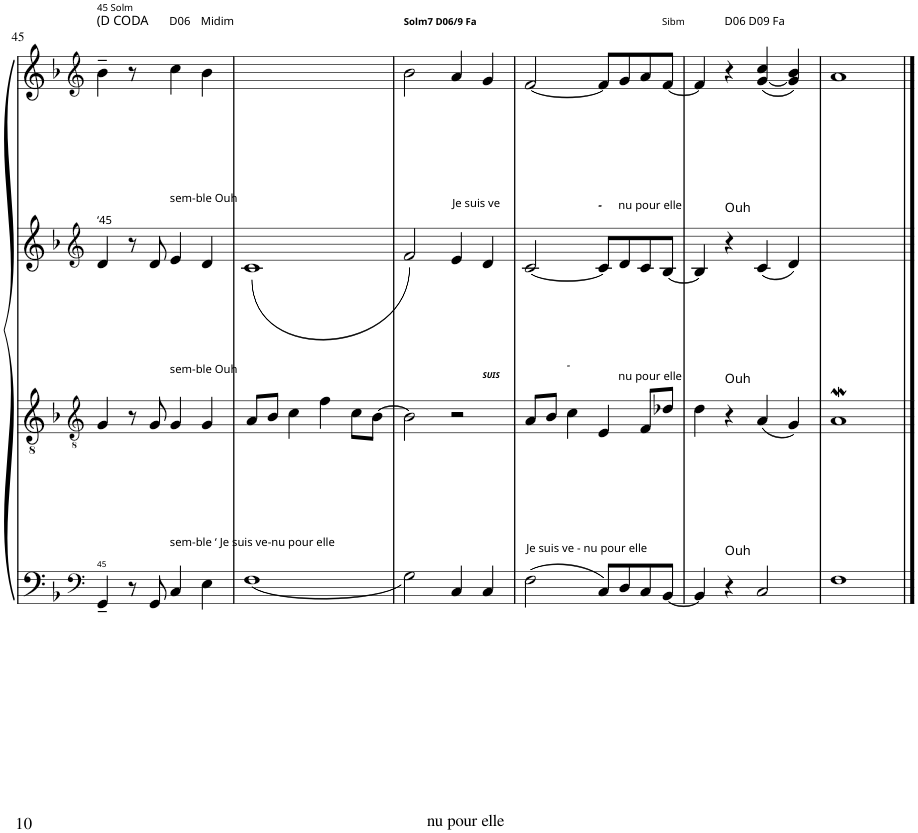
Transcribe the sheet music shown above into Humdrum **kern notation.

**kern	**kern	**kern	**kern
*part1	*part1	*part1	*part1
*staff4	*staff3	*staff2	*staff1
!!LO:PB:g=z
*clefF4	*clefGv2	*clefG2	*clefG2
*k[b-]	*k[b-]	*k[b-]	*k[b-]
*M2/2	*M2/2	*M2/2	*M2/2
=45	=45	=45	=45
!	!	!	!LO:TX:a:t=(D CODA
!	!	!	!LO:TX:a:t=45 Solm
!	!	!	!LO:TX:b:t=‘45
!	!LO:TX:b:t=45	!	!
4GG~/	4G/	4d/	4b-~\
8r	8r	8r	8r
8GG/	8G/	8d/	8ryy
!	!	!	!LO:TX:a:t=D06
!	!	!	!LO:TX:b:t=sem-ble Ouh
!	!	!LO:TX:b:t=sem-ble Ouh	!
!	!LO:TX:b:t=sem-ble ‘ Je suis ve-nu pour elle	!	!
4C/	4G/	4e/	4cc\
!	!	!	!LO:TX:a:t=Midim
4E\	4G/	4d/	4b-\
=46	=46	=46	=46
*^	*	*	*
1ryy	1F	8A/L	1c	1ryy
.	.	8B-/J	.	.
.	.	4c\	.	.
.	.	4f\	.	.
.	.	8c\L	.	.
.	.	[8B-\J	.	.
*v	*v	*	*	*
=47	=47	=47	=47
*	*	*^	*
!	!	!	!	!LO:TX:a:B:t=Solm7 D06/9 Fa
2G\	2B-\]	2ryy	2f/	2b-\
!	!	!	!	!LO:TX:b:t=Je suis ve
4C/	2ryy	2r	4e/	4a/
!	!	!	!	!LO:TX:b:Bi:t=SUIS
4C/	.	.	4d/	4g/
=48	=48	=48	=48	=48
!	!LO:TX:b:t=Je suis ve - nu pour elle	!	!	!
*	*	*v	*v	*
2F\	8A/L	[2c/	[2f/
.	8B-/J	.	.
!	!LO:TX:a:i:t=-	!	!
.	4c\	.	.
!	!	!	!LO:TX:b:Bi:t=-
8C/L	4E/	8c/L]	8f/L]
!	!	!	!LO:TX:b:t=nu pour elle
!	!	!LO:TX:b:t=nu pour elle	!
8D/	.	8d/	8g/
8C/	8F/L	8c/	8a/
!	!	!	!LO:TX:a:t=Sibm
[8BB-/J	8d-X/J	[8B-/J	[8f/J
=49	=49	=49	=49
4BB-/]	4d\	4B-/]	4f/]
!	!	!	!LO:TX:a:t=D06 D09 Fa
!	!	!	!LO:TX:b:t=Ouh
!	!	!LO:TX:b:t=Ouh	!
!	!LO:TX:b:t=Ouh	!	!
4r	4r	4r	4r
2C/	4A/	4c/	([4g/ 4cc/
.	4G/	4d/	4g/] 4b-/)
=50	=50	=50	=50
*^	*	*	*
1ryy	1F	1AW	1ryy	1a
*v	*v	*	*	*
==	==	==	==
*-	*-	*-	*-
